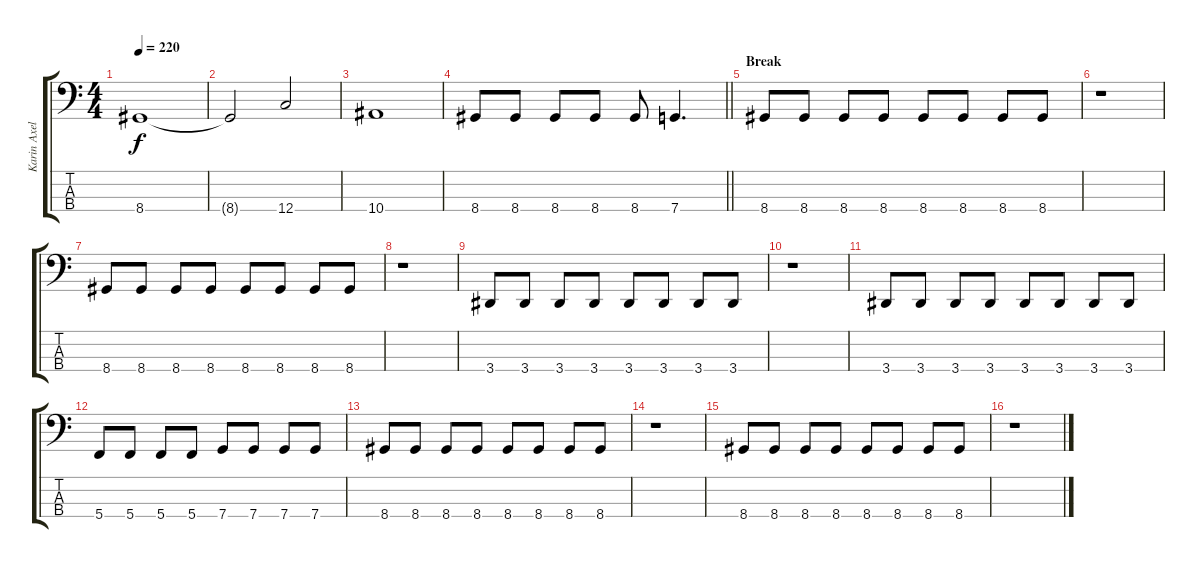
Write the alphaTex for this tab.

\track ("Karin Axelsson" "Karin Axel") {instrument electricbasspick}
\staff {score tabs}
\tuning (F2 C2 G1 C1) {hide}
\ts (4 4)
\tempo 220
\clef f4
\ks c
8.4.1{dy f} |
8.4{t}.2 12.4.2 |
10.4.1 |
\barLineRight lightlight
8.4.8 8.4.8 8.4.8 8.4.8 8.4.8 7.4.4{d} |
\section ("" "Break")
8.4.8 8.4.8 8.4.8 8.4.8 8.4.8 8.4.8 8.4.8 8.4.8 |
r.1 |
8.4.8 8.4.8 8.4.8 8.4.8 8.4.8 8.4.8 8.4.8 8.4.8 |
r.1 |
3.4.8 3.4.8 3.4.8 3.4.8 3.4.8 3.4.8 3.4.8 3.4.8 |
r.1 |
3.4.8 3.4.8 3.4.8 3.4.8 3.4.8 3.4.8 3.4.8 3.4.8 |
5.4.8 5.4.8 5.4.8 5.4.8 7.4.8 7.4.8 7.4.8 7.4.8 |
8.4.8 8.4.8 8.4.8 8.4.8 8.4.8 8.4.8 8.4.8 8.4.8 |
r.1 |
8.4.8 8.4.8 8.4.8 8.4.8 8.4.8 8.4.8 8.4.8 8.4.8 |
r.1
